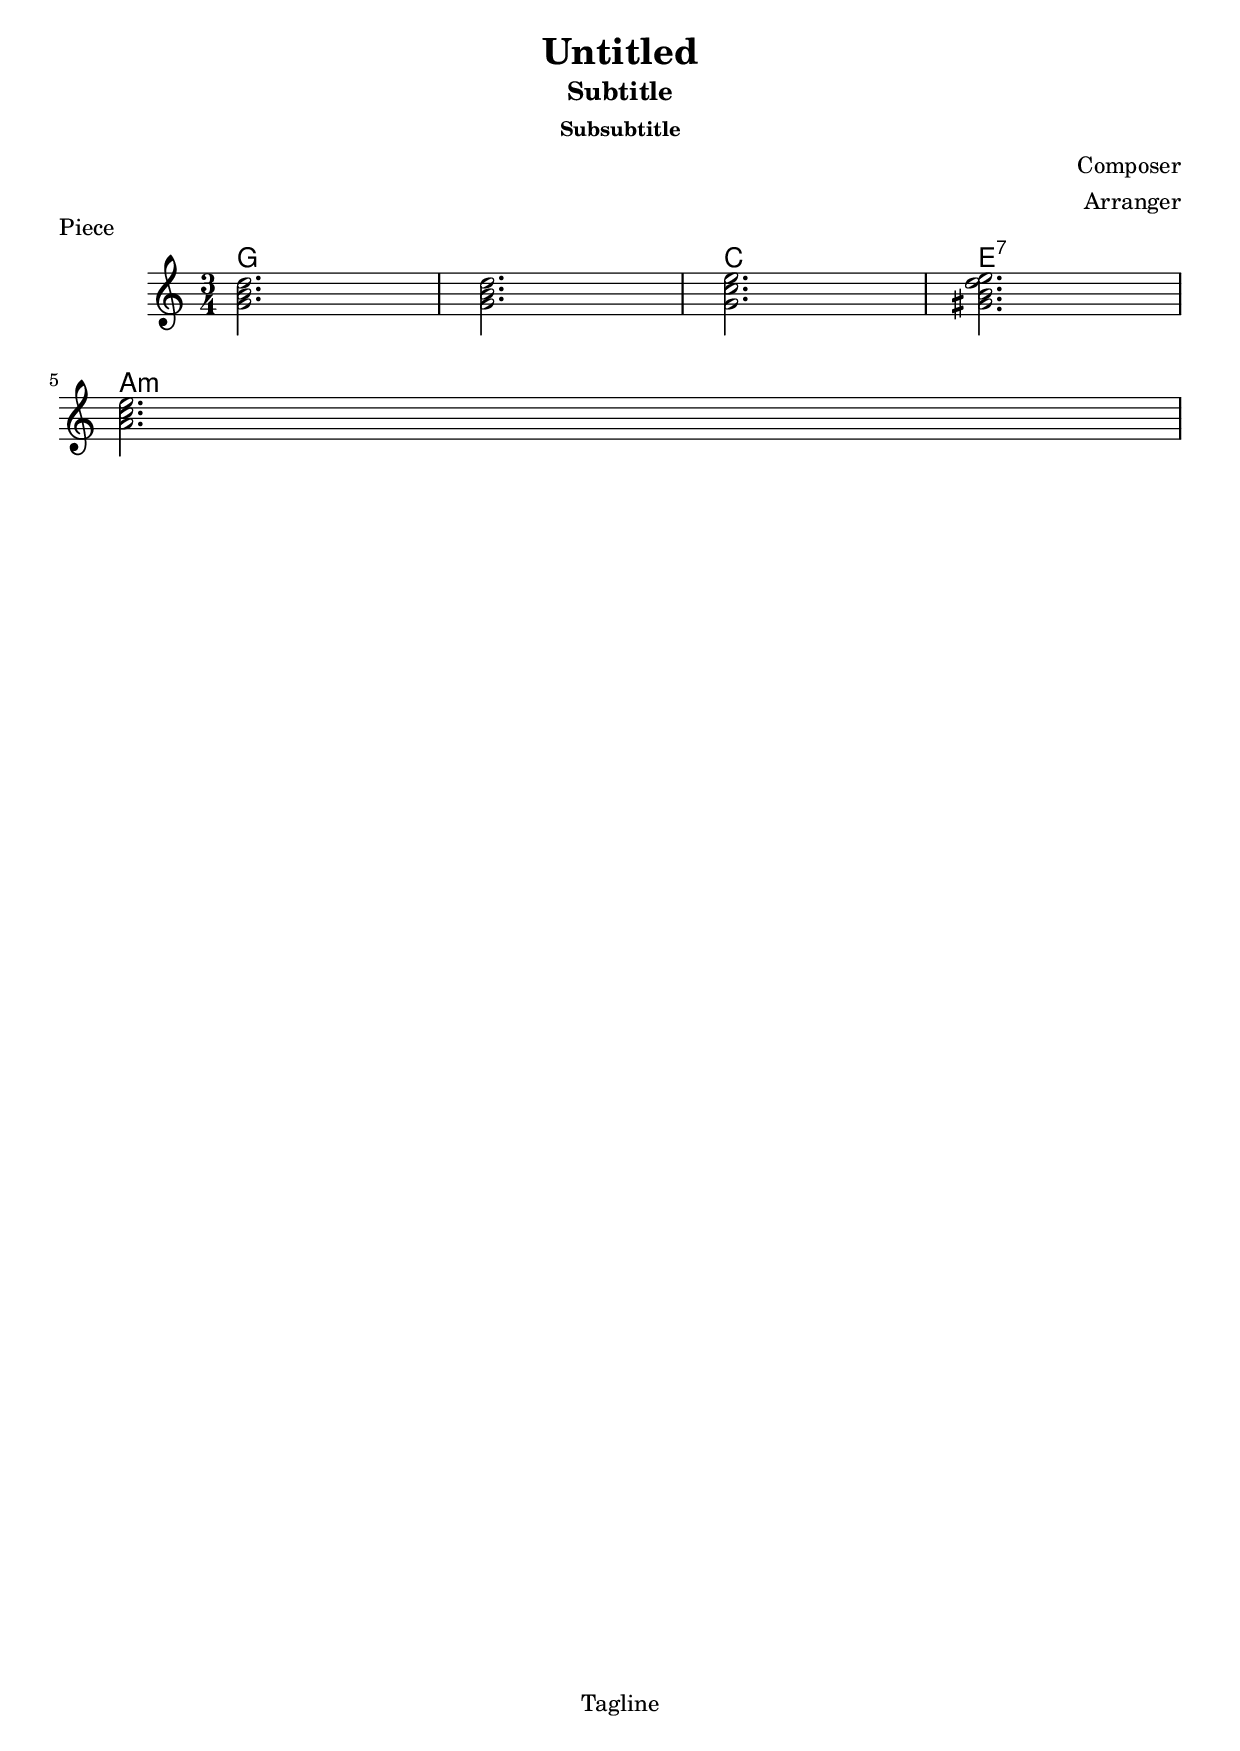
\header {
  title = "Untitled"
  subtitle = "Subtitle"
  subsubtitle = "Subsubtitle"
  piece = "Piece"
  composer = "Composer"
  arranger = "Arranger"
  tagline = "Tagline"
}

obbligato =
\relative c'' {
  \clef treble
  \key c \major
  \time 3/4

  <g b d>2.
  <g b d>
  <g c e>
  <gis b d e> \break
  <a c e>
  
}

armonie = 
\chordmode {

  g2.
  g
  c
  e:7
  a:m

}

\score {
  <<
    \new ChordNames {
    \set chordChanges = ##t
    \armonie
    }
    \new Staff \obbligato
  >>
  \layout {}
}
